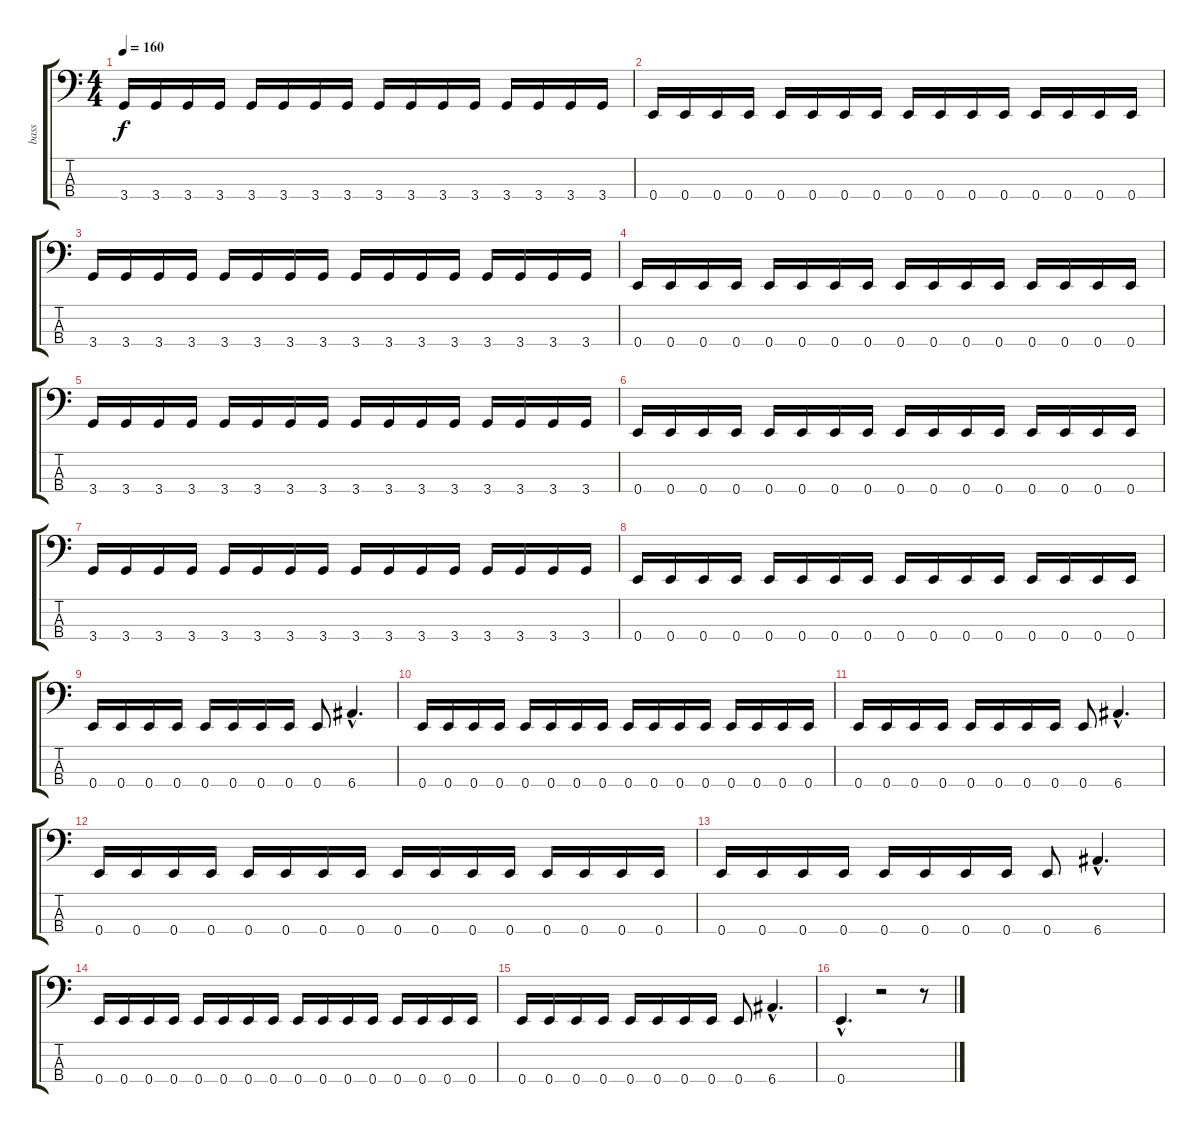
\track ("bass" "bass") {instrument electricbasspick}
\staff {score tabs}
\tuning (G2 D2 A1 E1) {hide}
\ts (4 4)
\tempo 160
\clef f4
\ks c
3.4.16{dy f} 3.4.16 3.4.16 3.4.16 3.4.16 3.4.16 3.4.16 3.4.16 3.4.16 3.4.16 3.4.16 3.4.16 3.4.16 3.4.16 3.4.16 3.4.16 |
0.4.16 0.4.16 0.4.16 0.4.16 0.4.16 0.4.16 0.4.16 0.4.16 0.4.16 0.4.16 0.4.16 0.4.16 0.4.16 0.4.16 0.4.16 0.4.16 |
3.4.16 3.4.16 3.4.16 3.4.16 3.4.16 3.4.16 3.4.16 3.4.16 3.4.16 3.4.16 3.4.16 3.4.16 3.4.16 3.4.16 3.4.16 3.4.16 |
0.4.16 0.4.16 0.4.16 0.4.16 0.4.16 0.4.16 0.4.16 0.4.16 0.4.16 0.4.16 0.4.16 0.4.16 0.4.16 0.4.16 0.4.16 0.4.16 |
3.4.16 3.4.16 3.4.16 3.4.16 3.4.16 3.4.16 3.4.16 3.4.16 3.4.16 3.4.16 3.4.16 3.4.16 3.4.16 3.4.16 3.4.16 3.4.16 |
0.4.16 0.4.16 0.4.16 0.4.16 0.4.16 0.4.16 0.4.16 0.4.16 0.4.16 0.4.16 0.4.16 0.4.16 0.4.16 0.4.16 0.4.16 0.4.16 |
3.4.16 3.4.16 3.4.16 3.4.16 3.4.16 3.4.16 3.4.16 3.4.16 3.4.16 3.4.16 3.4.16 3.4.16 3.4.16 3.4.16 3.4.16 3.4.16 |
0.4.16 0.4.16 0.4.16 0.4.16 0.4.16 0.4.16 0.4.16 0.4.16 0.4.16 0.4.16 0.4.16 0.4.16 0.4.16 0.4.16 0.4.16 0.4.16 |
0.4.16 0.4.16 0.4.16 0.4.16 0.4.16 0.4.16 0.4.16 0.4.16 0.4.8 6.4{hac}.4{d} |
0.4.16 0.4.16 0.4.16 0.4.16 0.4.16 0.4.16 0.4.16 0.4.16 0.4.16 0.4.16 0.4.16 0.4.16 0.4.16 0.4.16 0.4.16 0.4.16 |
0.4.16 0.4.16 0.4.16 0.4.16 0.4.16 0.4.16 0.4.16 0.4.16 0.4.8 6.4{hac}.4{d} |
0.4.16 0.4.16 0.4.16 0.4.16 0.4.16 0.4.16 0.4.16 0.4.16 0.4.16 0.4.16 0.4.16 0.4.16 0.4.16 0.4.16 0.4.16 0.4.16 |
0.4.16 0.4.16 0.4.16 0.4.16 0.4.16 0.4.16 0.4.16 0.4.16 0.4.8 6.4{hac}.4{d} |
0.4.16 0.4.16 0.4.16 0.4.16 0.4.16 0.4.16 0.4.16 0.4.16 0.4.16 0.4.16 0.4.16 0.4.16 0.4.16 0.4.16 0.4.16 0.4.16 |
0.4.16 0.4.16 0.4.16 0.4.16 0.4.16 0.4.16 0.4.16 0.4.16 0.4.8 6.4{hac}.4{d} |
0.4{hac}.4{d} r.2 r.8
